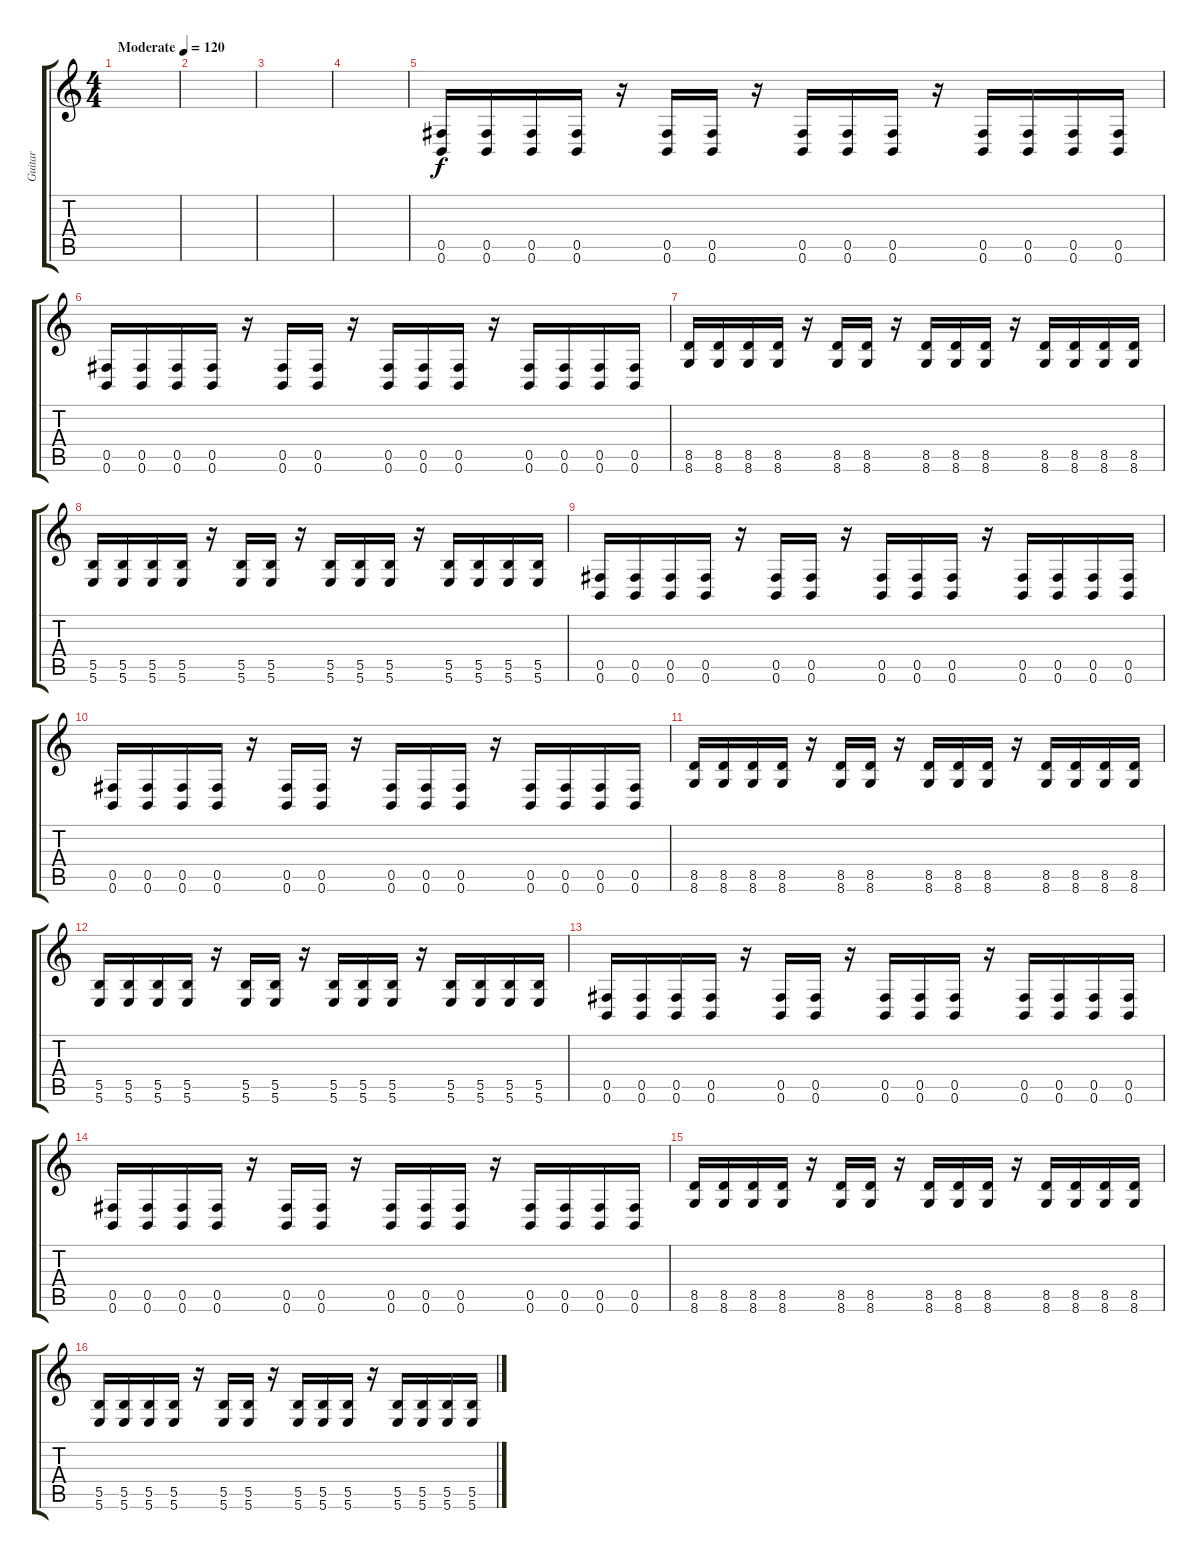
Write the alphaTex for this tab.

\track ("Guitar" "Guitar") {instrument overdrivenguitar}
\staff {score tabs}
\tuning (Db4 Ab3 E3 B2 Gb2 B1) {hide}
\ts (4 4)
\tempo (120 "Moderate")
\clef g2
\ks c
|
|
|
|
(0.5 0.6).16 (0.5 0.6).16 (0.5 0.6).16 (0.5 0.6).16 r.16 (0.5 0.6).16 (0.5 0.6).16 r.16 (0.5 0.6).16 (0.5 0.6).16 (0.5 0.6).16 r.16 (0.5 0.6).16 (0.5 0.6).16 (0.5 0.6).16 (0.5 0.6).16 |
(0.5 0.6).16 (0.5 0.6).16 (0.5 0.6).16 (0.5 0.6).16 r.16 (0.5 0.6).16 (0.5 0.6).16 r.16 (0.5 0.6).16 (0.5 0.6).16 (0.5 0.6).16 r.16 (0.5 0.6).16 (0.5 0.6).16 (0.5 0.6).16 (0.5 0.6).16 |
(8.5 8.6).16 (8.5 8.6).16 (8.5 8.6).16 (8.5 8.6).16 r.16 (8.5 8.6).16 (8.5 8.6).16 r.16 (8.5 8.6).16 (8.5 8.6).16 (8.5 8.6).16 r.16 (8.5 8.6).16 (8.5 8.6).16 (8.5 8.6).16 (8.5 8.6).16 |
(5.5 5.6).16 (5.5 5.6).16 (5.5 5.6).16 (5.5 5.6).16 r.16 (5.5 5.6).16 (5.5 5.6).16 r.16 (5.5 5.6).16 (5.5 5.6).16 (5.5 5.6).16 r.16 (5.5 5.6).16 (5.5 5.6).16 (5.5 5.6).16 (5.5 5.6).16 |
(0.5 0.6).16 (0.5 0.6).16 (0.5 0.6).16 (0.5 0.6).16 r.16 (0.5 0.6).16 (0.5 0.6).16 r.16 (0.5 0.6).16 (0.5 0.6).16 (0.5 0.6).16 r.16 (0.5 0.6).16 (0.5 0.6).16 (0.5 0.6).16 (0.5 0.6).16 |
(0.5 0.6).16 (0.5 0.6).16 (0.5 0.6).16 (0.5 0.6).16 r.16 (0.5 0.6).16 (0.5 0.6).16 r.16 (0.5 0.6).16 (0.5 0.6).16 (0.5 0.6).16 r.16 (0.5 0.6).16 (0.5 0.6).16 (0.5 0.6).16 (0.5 0.6).16 |
(8.5 8.6).16 (8.5 8.6).16 (8.5 8.6).16 (8.5 8.6).16 r.16 (8.5 8.6).16 (8.5 8.6).16 r.16 (8.5 8.6).16 (8.5 8.6).16 (8.5 8.6).16 r.16 (8.5 8.6).16 (8.5 8.6).16 (8.5 8.6).16 (8.5 8.6).16 |
(5.5 5.6).16 (5.5 5.6).16 (5.5 5.6).16 (5.5 5.6).16 r.16 (5.5 5.6).16 (5.5 5.6).16 r.16 (5.5 5.6).16 (5.5 5.6).16 (5.5 5.6).16 r.16 (5.5 5.6).16 (5.5 5.6).16 (5.5 5.6).16 (5.5 5.6).16 |
(0.5 0.6).16 (0.5 0.6).16 (0.5 0.6).16 (0.5 0.6).16 r.16 (0.5 0.6).16 (0.5 0.6).16 r.16 (0.5 0.6).16 (0.5 0.6).16 (0.5 0.6).16 r.16 (0.5 0.6).16 (0.5 0.6).16 (0.5 0.6).16 (0.5 0.6).16 |
(0.5 0.6).16 (0.5 0.6).16 (0.5 0.6).16 (0.5 0.6).16 r.16 (0.5 0.6).16 (0.5 0.6).16 r.16 (0.5 0.6).16 (0.5 0.6).16 (0.5 0.6).16 r.16 (0.5 0.6).16 (0.5 0.6).16 (0.5 0.6).16 (0.5 0.6).16 |
(8.5 8.6).16 (8.5 8.6).16 (8.5 8.6).16 (8.5 8.6).16 r.16 (8.5 8.6).16 (8.5 8.6).16 r.16 (8.5 8.6).16 (8.5 8.6).16 (8.5 8.6).16 r.16 (8.5 8.6).16 (8.5 8.6).16 (8.5 8.6).16 (8.5 8.6).16 |
(5.5 5.6).16 (5.5 5.6).16 (5.5 5.6).16 (5.5 5.6).16 r.16 (5.5 5.6).16 (5.5 5.6).16 r.16 (5.5 5.6).16 (5.5 5.6).16 (5.5 5.6).16 r.16 (5.5 5.6).16 (5.5 5.6).16 (5.5 5.6).16 (5.5 5.6).16
